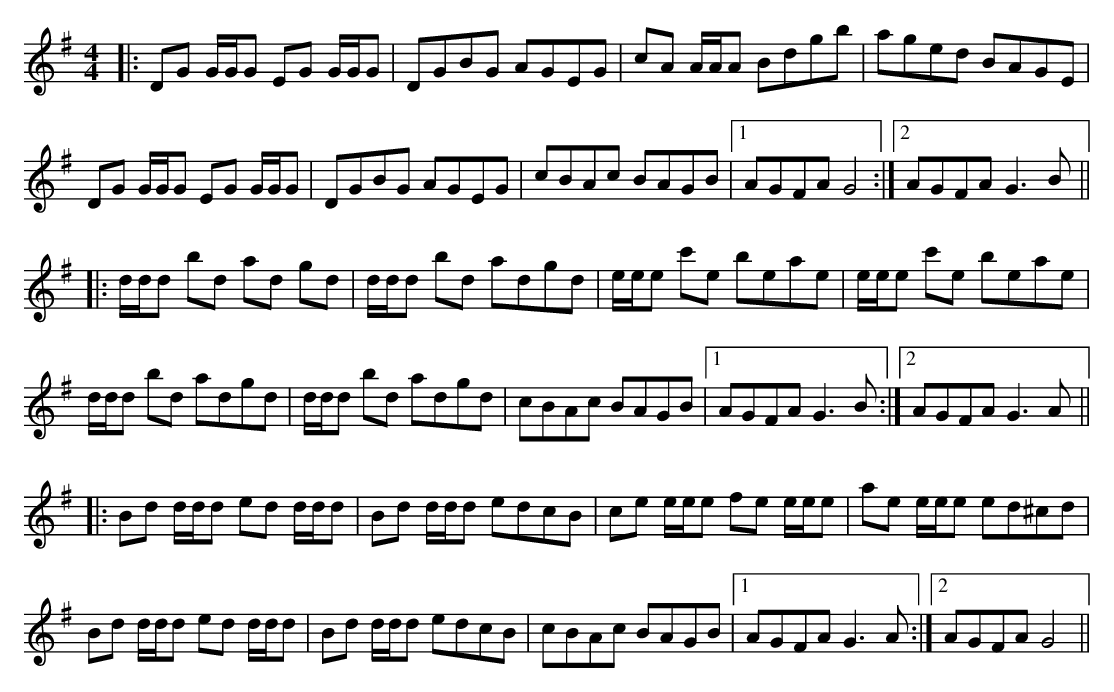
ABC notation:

X:1
M:4/4
K:G
|:DG G/G/G EG G/G/G|DGBG AGEG|cA A/A/A Bdgb|aged BAGE|
DG G/G/G EG G/G/G|DGBG AGEG|cBAc BAGB|1 AGFA G4 :|2 AGFA G3B||
|:d/d/d bd ad gd|d/d/d bd adgd|e/e/e c'e beae|e/e/e c'e beae|
d/d/d bd adgd|d/d/d bd adgd|cBAc BAGB|1 AGFA G3 B:|2 AGFA G3A||
|:Bd d/d/d ed d/d/d|Bd d/d/d edcB|ce e/e/e fe e/e/e|ae e/e/e ed^cd|
Bd d/d/d ed d/d/d|Bd d/d/d edcB|cBAc BAGB|1 AGFA G3 A:|2 AGFA G4||
